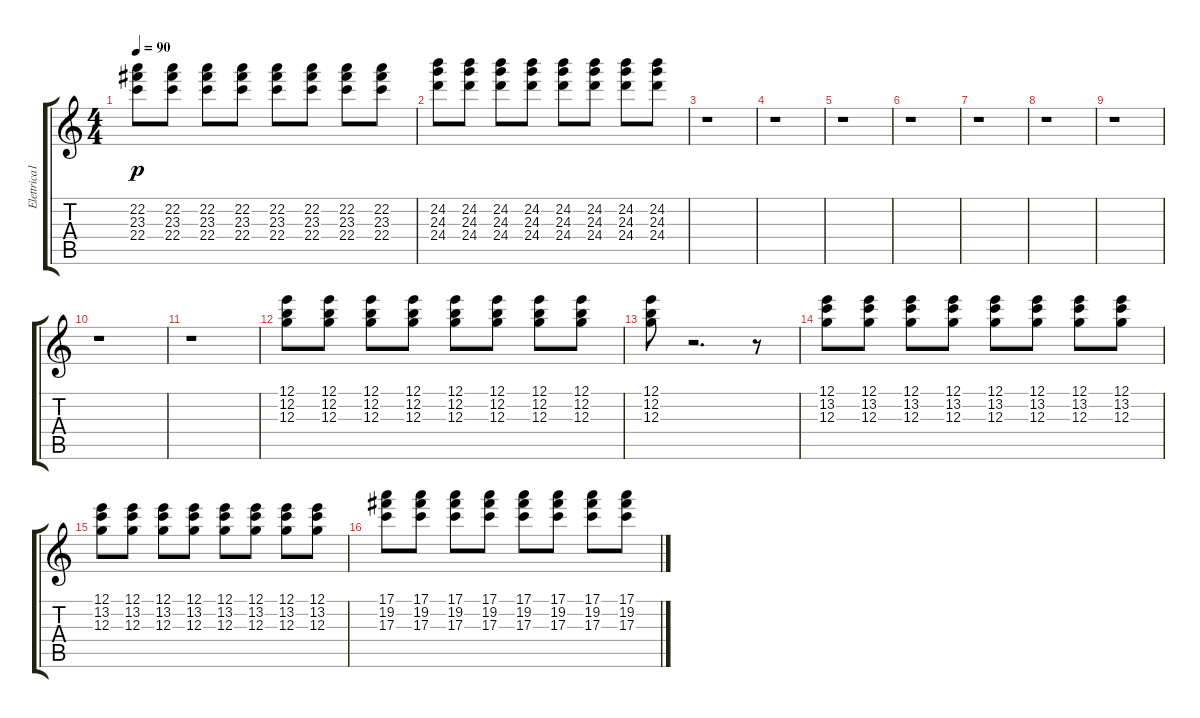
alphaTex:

\track ("Elettrica1" "Elettrica1") {instrument electricguitarjazz}
\staff {score tabs}
\tuning (E4 B3 G3 D3 A2 E2) {hide}
\ts (4 4)
\tempo 90
\clef g2
\ks c
(22.2 23.3 22.4).8{dy p} (22.2 23.3 22.4).8 (22.2 23.3 22.4).8 (22.2 23.3 22.4).8 (22.2 23.3 22.4).8 (22.2 23.3 22.4).8 (22.2 23.3 22.4).8 (22.2 23.3 22.4).8 |
(24.2 24.3 24.4).8 (24.2 24.3 24.4).8 (24.2 24.3 24.4).8 (24.2 24.3 24.4).8 (24.2 24.3 24.4).8 (24.2 24.3 24.4).8 (24.2 24.3 24.4).8 (24.2 24.3 24.4).8 |
r.1 |
r.1 |
r.1 |
r.1 |
r.1 |
r.1 |
r.1 |
r.1 |
r.1 |
(12.1 12.2 12.3).8 (12.1 12.2 12.3).8 (12.1 12.2 12.3).8 (12.1 12.2 12.3).8 (12.1 12.2 12.3).8 (12.1 12.2 12.3).8 (12.1 12.2 12.3).8 (12.1 12.2 12.3).8 |
(12.1 12.2 12.3).8 r.2{d} r.8 |
(12.1 13.2 12.3).8 (12.1 13.2 12.3).8 (12.1 13.2 12.3).8 (12.1 13.2 12.3).8 (12.1 13.2 12.3).8 (12.1 13.2 12.3).8 (12.1 13.2 12.3).8 (12.1 13.2 12.3).8 |
(12.1 13.2 12.3).8 (12.1 13.2 12.3).8 (12.1 13.2 12.3).8 (12.1 13.2 12.3).8 (12.1 13.2 12.3).8 (12.1 13.2 12.3).8 (12.1 13.2 12.3).8 (12.1 13.2 12.3).8 |
(17.1 19.2 17.3).8 (17.1 19.2 17.3).8 (17.1 19.2 17.3).8 (17.1 19.2 17.3).8 (17.1 19.2 17.3).8 (17.1 19.2 17.3).8 (17.1 19.2 17.3).8 (17.1 19.2 17.3).8
